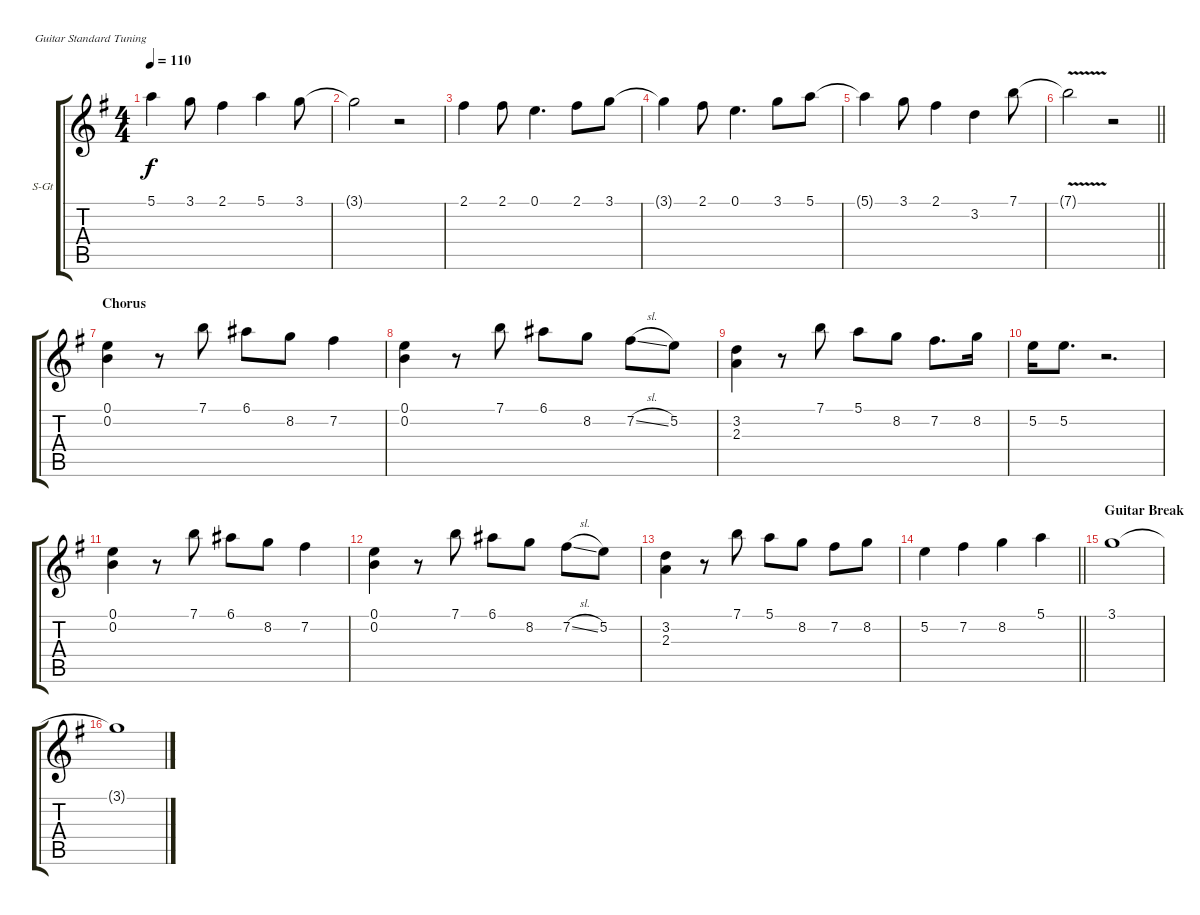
\bracketExtendMode groupsimilarinstruments
\firstSystemTrackNameOrientation horizontal
\otherSystemsTrackNameOrientation horizontal
\track ("Вокал" "S-Gt") {mute instrument trumpet}
\staff {score tabs}
\tuning (E4 B3 G3 D3 A2 E2)
\displaytranspose 12
\ts (4 4)
\tempo 110
\clef g2
\ks eminor
5.1{t}.4{dy f} 3.1.8 2.1.4 5.1.4 3.1.8 |
3.1{t}.2 r.2 |
2.1.4 2.1.8 0.1.4{d} 2.1.8 3.1.8 |
3.1{t}.4 2.1.8 0.1.4{d} 3.1.8 5.1.8 |
5.1{t}.4 3.1.8 2.1.4 3.2.4 7.1.8 |
\barLineRight lightlight
7.1{v t}.2 r.2 |
\section ("" "Chorus")
(0.1 0.2).4 r.8 7.1.8 6.1.8 8.2.8 7.2.4 |
(0.1 0.2).4 r.8 7.1.8 6.1.8 8.2.8 7.2{sl}.8 5.2.8 |
(3.2 2.3).4 r.8 7.1.8 5.1.8 8.2.8 7.2.8{d} 8.2.16 |
5.2.16 5.2.8{d} r.2{d} |
(0.1 0.2).4 r.8 7.1.8 6.1.8 8.2.8 7.2.4 |
(0.1 0.2).4 r.8 7.1.8 6.1.8 8.2.8 7.2{sl}.8 5.2.8 |
(3.2 2.3).4 r.8 7.1.8 5.1.8 8.2.8 7.2.8 8.2.8 |
\barLineRight lightlight
5.2.4 7.2.4 8.2.4 5.1.4 |
\section ("" "Guitar Break")
3.1.1 |
3.1{t}.1
